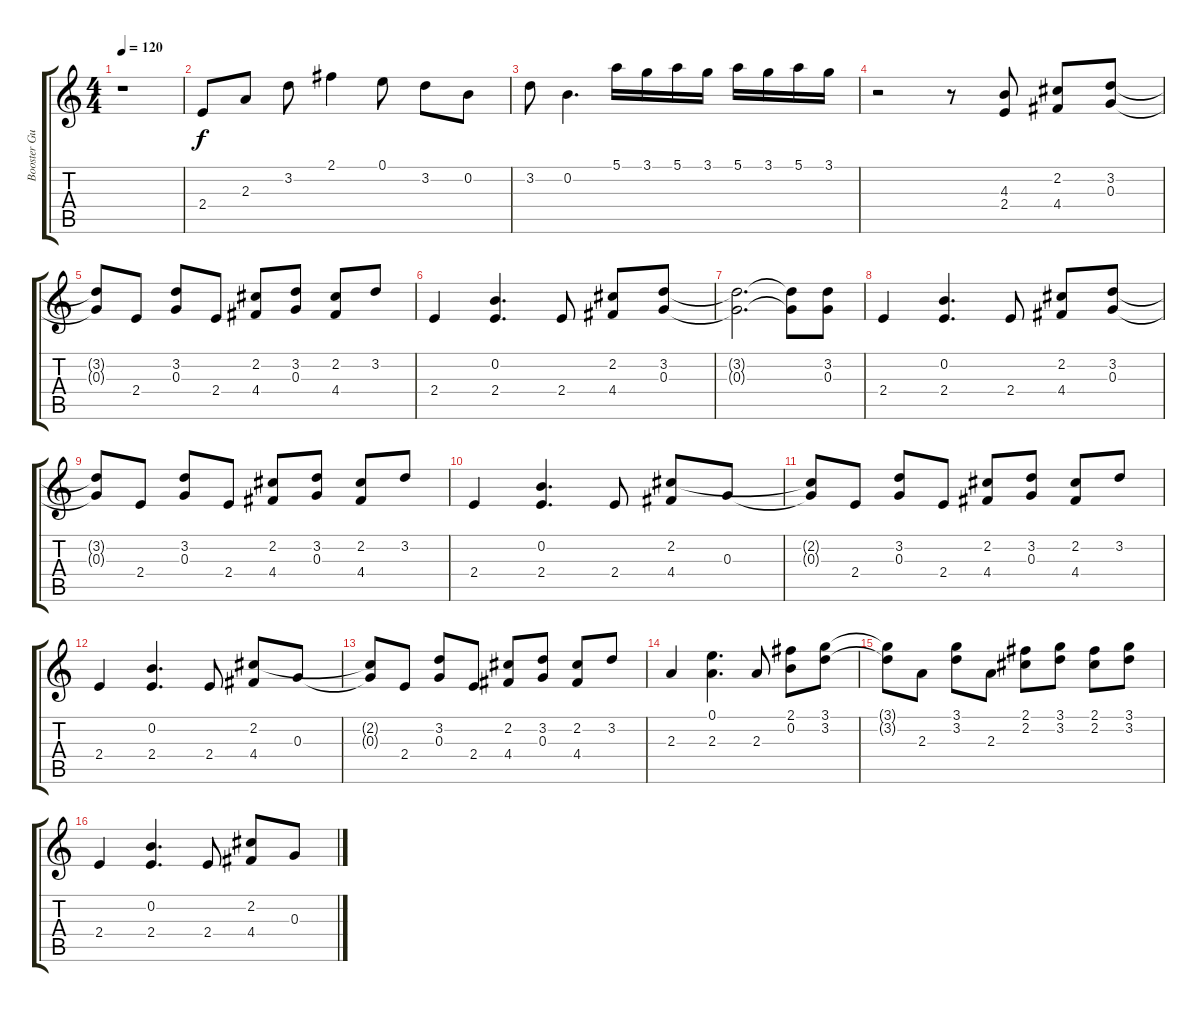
\track ("Booster Guitar" "Booster Gu") {instrument overdrivenguitar}
\staff {score tabs}
\tuning (E4 B3 G3 D3 A2 E2) {hide}
\ts (4 4)
\tempo 120
\clef g2
\ks c
r.1{dy f instrument overdrivenguitar} |
2.4.8 2.3.8 3.2.8 2.1.4 0.1.8 3.2.8 0.2.8 |
3.2.8 0.2.4{d} 5.1.16 3.1.16 5.1.16 3.1.16 5.1.16 3.1.16 5.1.16 3.1.16 |
r.2 r.8 (4.3 2.4).8 (2.2 4.4).8 (3.2 0.3).8 |
(3.2{t} 0.3{t}).8 2.4.8 (3.2 0.3).8 2.4.8 (2.2 4.4).8 (3.2 0.3).8 (2.2 4.4).8 3.2.8 |
2.4.4 (0.2 2.4).4{d} 2.4.8 (2.2 4.4).8 (3.2 0.3).8 |
(3.2{t} 0.3{t}).2{d} (3.2{t} 0.3{t}).8 (3.2 0.3).8 |
2.4.4 (0.2 2.4).4{d} 2.4.8 (2.2 4.4).8 (3.2 0.3).8 |
(3.2{t} 0.3{t}).8 2.4.8 (3.2 0.3).8 2.4.8 (2.2 4.4).8 (3.2 0.3).8 (2.2 4.4).8 3.2.8 |
2.4.4 (0.2 2.4).4{d} 2.4.8 (2.2 4.4).8 0.3.8 |
(2.2{t} 0.3{t}).8 2.4.8 (3.2 0.3).8 2.4.8 (2.2 4.4).8 (3.2 0.3).8 (2.2 4.4).8 3.2.8 |
2.4.4 (0.2 2.4).4{d} 2.4.8 (2.2 4.4).8 0.3.8 |
(2.2{t} 0.3{t}).8 2.4.8 (3.2 0.3).8 2.4.8 (2.2 4.4).8 (3.2 0.3).8 (2.2 4.4).8 3.2.8 |
2.3.4 (0.1 2.3).4{d} 2.3.8 (2.1 0.2).8 (3.1 3.2).8 |
(3.1{t} 3.2{t}).8 2.3.8 (3.1 3.2).8 2.3.8 (2.1 2.2).8 (3.1 3.2).8 (2.1 2.2).8 (3.1 3.2).8 |
2.4.4 (0.2 2.4).4{d} 2.4.8 (2.2 4.4).8 0.3.8
